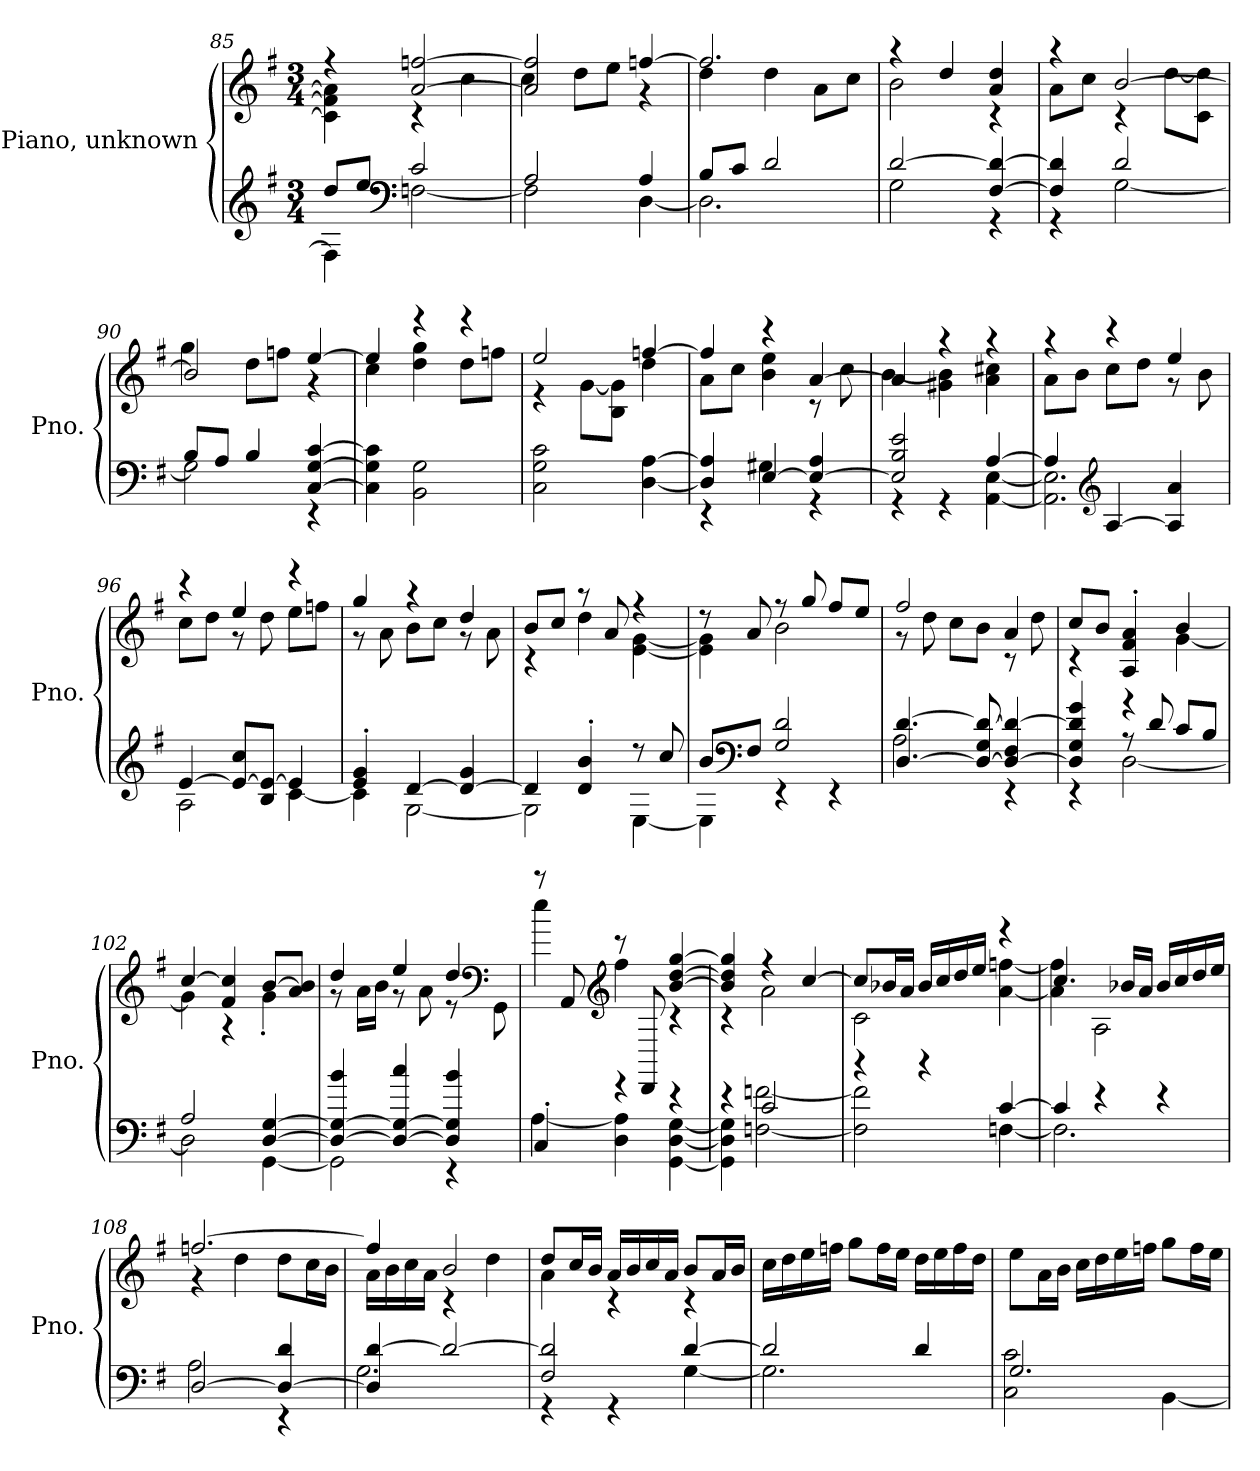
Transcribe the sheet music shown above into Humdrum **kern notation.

**kern	**kern
*part1	*part1
*staff2	*staff1
*I"Piano, unknown	*
*I'Pno.	*
!!LO:LB:g=z
*clefG2	*clefG2
*k[f#]	*k[f#]
*M3/4	*M3/4
=85	=85
*^	*^
8dd/L	4F\]	4r	4c\] 4f\] 4a\]
8ee/J	.	.	.
*clefF4	*	*	*
2c/	[2Fn\	[2a/ [2ffn/	4r
.	.	.	4cc\
=86	=86	=86	=86
2A/	2F\]	2a/] 2ff/]	4cc\
.	.	.	8dd\L
.	.	.	8ee\J
4A/	[4D\	[4ffn/	4r
=87	=87	=87	=87
8B/L	2.D\]	2.ff/]	4dd\
8c/J	.	.	.
2d/	.	.	4dd\
.	.	.	8a\L
.	.	.	8cc\J
=88	=88	=88	=88
[2d/	2G\	4r	2b\
.	.	4dd/	.
[4F#/ 4d/_	4r	4a/ 4dd/	4r
=89	=89	=89	=89
4F#/] 4d/]	4r	4r	8a\L
.	.	.	8cc\J
2d/	[2G\	[2b/	4r
.	.	.	[8dd\L
.	.	.	8c\ 8dd\]J
=90	=90	=90	=90
8B/L	2G\]	2b/]	4gg\
8A/J	.	.	.
4B/	.	.	8dd\L
.	.	.	8ffn\J
[4C/ [4G/ [4c/	4r	[4ee/	4r
*v	*v	*	*
=91	=91	=91
4C\] 4G\] 4c\]	4ee/]	4cc\
2BB\ 2G\	4r	4dd\ 4gg\
.	4r	8dd\L
.	.	8ffn\J
!!LO:LB:g=z	!!
=92	=92	=92
2C\ 2G\ 2c\	2ee/	4r
.	.	[8g\L
.	.	8B\ 8g\]J
[4D\ [4A\	[4ffn/	4dd\
=93	=93	=93
*^	*	*
4D/] 4A/]	4r	4ff/]	8a\L
.	.	.	8cc\J
[4E/	4G#X\	4r	4b\ 4ee\
4E/_ 4A/	4r	[4a/	8r
.	.	.	8cc\
=94	=94	=94	=94
2E/] 2B/ 2e/	4r	4a/]	[4b\
.	4r	4r	4g#X\ 4b\]
[4A/	[4AA\ [4E\	4r	4a\ 4cc#X\
=95	=95	=95	=95
4A/]	2.AA\] 2.E\]	4r	8a\L
.	.	.	8b\J
*clefG2	*	*	*
[4A/	.	4r	8cc\L
.	.	.	8dd\J
4A/] 4a/	.	4ee/	8r
.	.	.	8b\
=96	=96	=96	=96
[4e/	2A\	4r	8cc\L
.	.	.	8dd\J
8e/_ 8cc/L	.	4ee/	8r
8B/ 8e/_J	.	.	8dd\
4e/]	[4c\	4r	8ee\L
.	.	.	8ffn\J
=97	=97	=97	=97
4e/' 4g/'	4c\]	4gg/	8r
.	.	.	8a\
[4d/	[2G\	4r	8b\L
.	.	.	8cc\J
4d/_ 4g/	.	4dd/	8r
.	.	.	8a\
!!LO:PB:g=z	!!
=98	=98	=98	=98
4d/]	2G\]	8b/L	4r
.	.	8cc/J	.
4d/' 4b/'	.	8r	4dd\
.	.	8a/	.
8r	[4E\	4r	[4e\ [4g\
8cc/	.	.	.
=99	=99	=99	=99
8b/L	4E\]	8r	4e\] 4g\]
*clefF4	*	*	*
8F#/J	.	8a/	.
2G/ 2d/	4r	8r	2b\
.	.	8gg/	.
.	4r	8ff#/L	.
.	.	8ee/J	.
=100	=100	=100	=100
[4.D/ [4.d/	2A\	2ff#/	8r
.	.	.	8dd\
.	.	.	8cc\L
8D/_ 8G/ 8d/_	.	.	8b\J
4D/_ 4F#/ 4d/_	4r	4a/	8r
.	.	.	8dd\
=101	=101	=101	=101
4D/] 4G/ 4d/] 4g/	4r	8cc/L	4r
.	.	8b/J	.
8r	[2D\	4A/' 4f#/' 4a/'	4r
8d/	.	.	.
8c/L	.	4b/	[4g\
8B/J	.	.	.
=102	=102	=102	=102
2A/	2D\]	[4cc/	4g\]
.	.	4f#/ 4cc/]	4r
[4D/ [4G/	[4GG\	[8b/L	4g'\
.	.	8a/ 8b/]J	.
!!LO:LB:g=z	!!
=103	=103	=103	=103
4D/_ 4G/_ 4b/	2GG\]	4dd/	8r
.	.	.	16a\LL
.	.	.	16b\JJ
4D/_ 4G/_ 4cc/	.	4ee/	8r
.	.	.	8a\
4D/] 4G/] 4b/	4r	4dd/	8r
*	*	*clefF4	*
.	.	.	8GG\
=104	=104	=104	=104
4C'/	[4A\	8r	4ee\
.	.	8AA/	.
*	*	*clefG2	*
4r	4D\ 4A\]	8r	4ff#\
.	.	8DD/	.
4r	[4GG\ [4D\ [4G\	[4b/ [4dd/ [4gg/	4r
=105	=105	=105	=105
4r	4GG\] 4D\] 4G\]	4b/] 4dd/] 4gg/]	4r
2c/	[2Fn\ [2fn\	4r	2a\
.	.	[4cc/	.
=106	=106	=106	=106
4r	2F\] 2f\]	8cc/L]	2c\
.	.	16b-X/L	.
.	.	16a/JJ	.
4r	.	16b-/LL	.
.	.	16cc/	.
.	.	16dd/	.
.	.	16ee/JJ	.
[4c/	[4Fn\	4r	[4a\ [4ffn\
=107	=107	=107	=107
4c/]	2.F\]	4.cc/	4a\] 4ff\]
4r	.	.	2A\
.	.	16b-X/LL	.
.	.	16a/JJ	.
4r	.	16b-/LL	.
.	.	16cc/	.
.	.	16dd/	.
.	.	16ee/JJ	.
!!LO:LB:g=z	!!
=108	=108	=108	=108
[2D/	2A\	[2.ffn/	4r
.	.	.	4dd\
4D/_ 4d/	4r	.	8dd\L
.	.	.	16cc\L
.	.	.	16b\JJ
=109	=109	=109	=109
4D/] [4d/	2.G\	4ff/]	16a\LL
.	.	.	16b\
.	.	.	16cc\
.	.	.	16a\JJ
2d/_	.	2b/	4r
.	.	.	4dd\
=110	=110	=110	=110
2F#/ 2d/]	4r	8dd/L	4a\
.	.	16cc/L	.
.	.	16b/JJ	.
.	4r	16a/LL	4r
.	.	16b/	.
.	.	16cc/	.
.	.	16a/JJ	.
[4d/	[4G\	8b/L	4r
.	.	16a/L	.
.	.	16b/JJ	.
*	*	*v	*v
=111	=111	=111
2d/]	2.G\]	16cc\LL
.	.	16dd\
.	.	16ee\
.	.	16ffn\JJ
.	.	8gg\L
.	.	16ff\L
.	.	16ee\JJ
4d/	.	16dd\LL
.	.	16ee\
.	.	16ff\
.	.	16dd\JJ
!!LO:LB:g=z
=112	=112	=112
2.G/	2C\ 2c\	8ee\L
.	.	16a\L
.	.	16b\JJ
.	.	16cc\LL
.	.	16dd\
.	.	16ee\
.	.	16ffn\JJ
.	[4BB\	8gg\L
.	.	16ff\L
.	.	16ee\JJ
*v	*v	*
=	=
*-	*-
